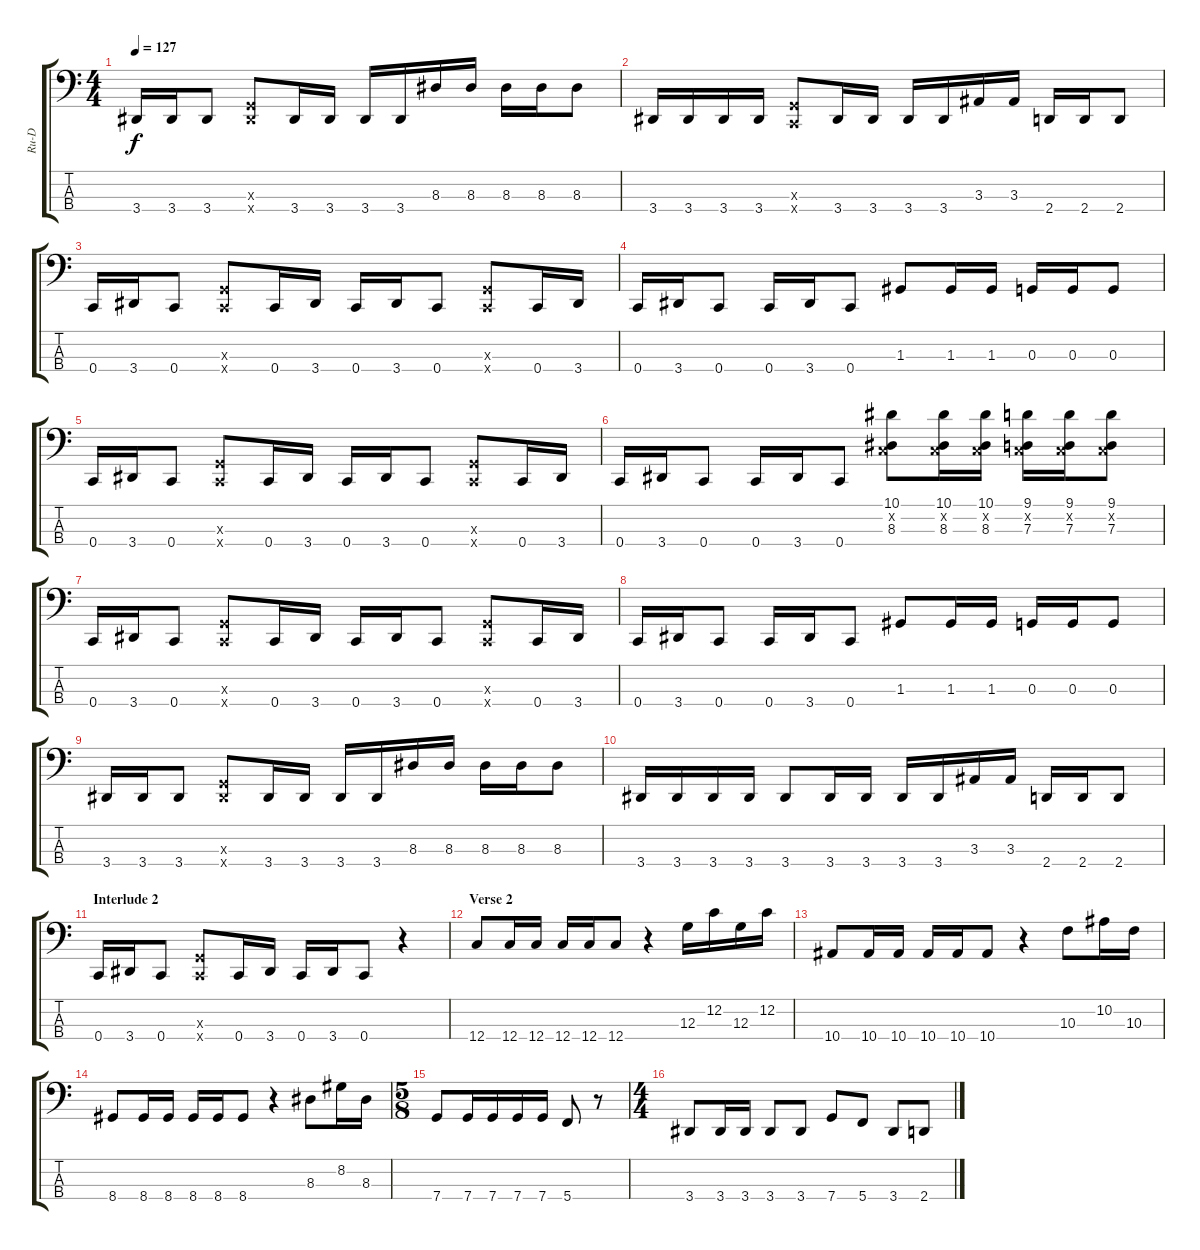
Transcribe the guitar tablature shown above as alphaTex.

\track ("Ru-D" "Ru-D") {instrument synthbass2}
\staff {score tabs}
\tuning (F2 C2 G1 C1) {hide}
\ts (4 4)
\tempo 127
\clef f4
\ks c
3.4.16{dy f} 3.4.16 3.4.8 (0.3{x} 3.4{x}).8 3.4.16 3.4.16 3.4.16 3.4.16 8.3.16 8.3.16 8.3.16 8.3.16 8.3.8 |
3.4.16 3.4.16 3.4.16 3.4.16 (0.3{x} 0.4{x}).8 3.4.16 3.4.16 3.4.16 3.4.16 3.3.16 3.3.16 2.4.16 2.4.16 2.4.8 |
0.4.16 3.4.16 0.4.8 (0.3{x} 0.4{x}).8 0.4.16 3.4.16 0.4.16 3.4.16 0.4.8 (0.3{x} 0.4{x}).8 0.4.16 3.4.16 |
0.4.16 3.4.16 0.4.8 0.4.16 3.4.16 0.4.8 1.3.8 1.3.16 1.3.16 0.3.16 0.3.16 0.3.8 |
0.4.16 3.4.16 0.4.8 (0.3{x} 0.4{x}).8 0.4.16 3.4.16 0.4.16 3.4.16 0.4.8 (0.3{x} 0.4{x}).8 0.4.16 3.4.16 |
0.4.16 3.4.16 0.4.8 0.4.16 3.4.16 0.4.8 (10.1 0.2{x} 8.3).8{instrument slapbass1} (10.1 0.2{x} 8.3).16 (10.1 0.2{x} 8.3).16 (9.1 0.2{x} 7.3).16 (9.1 0.2{x} 7.3).16 (9.1 0.2{x} 7.3).8 |
0.4.16{instrument synthbass2} 3.4.16 0.4.8 (0.3{x} 0.4{x}).8 0.4.16 3.4.16 0.4.16 3.4.16 0.4.8 (0.3{x} 0.4{x}).8 0.4.16 3.4.16 |
0.4.16 3.4.16 0.4.8 0.4.16 3.4.16 0.4.8 1.3.8 1.3.16 1.3.16 0.3.16 0.3.16 0.3.8 |
3.4.16 3.4.16 3.4.8 (0.3{x} 3.4{x}).8 3.4.16 3.4.16 3.4.16 3.4.16 8.3.16 8.3.16 8.3.16 8.3.16 8.3.8 |
3.4.16 3.4.16 3.4.16 3.4.16 3.4.8 3.4.16 3.4.16 3.4.16 3.4.16 3.3.16 3.3.16 2.4.16 2.4.16 2.4.8 |
\section ("" "Interlude 2")
0.4.16 3.4.16 0.4.8 (0.3{x} 0.4{x}).8 0.4.16 3.4.16 0.4.16 3.4.16 0.4.8 r.4 |
\section ("" "Verse 2")
12.4.8 12.4.16 12.4.16 12.4.16 12.4.16 12.4.8 r.4 12.3.16 12.2.16 12.3.16 12.2.16 |
10.4.8 10.4.16 10.4.16 10.4.16 10.4.16 10.4.8 r.4 10.3.8 10.2.16 10.3.16 |
8.4.8 8.4.16 8.4.16 8.4.16 8.4.16 8.4.8 r.4 8.3.8 8.2.16 8.3.16 |
\ts (5 8)
7.4.8 7.4.16 7.4.16 7.4.16 7.4.16 5.4.8 r.8 |
\ts (4 4)
3.4.8 3.4.16 3.4.16 3.4.8 3.4.8 7.4.8 5.4.8 3.4.8 2.4.8
